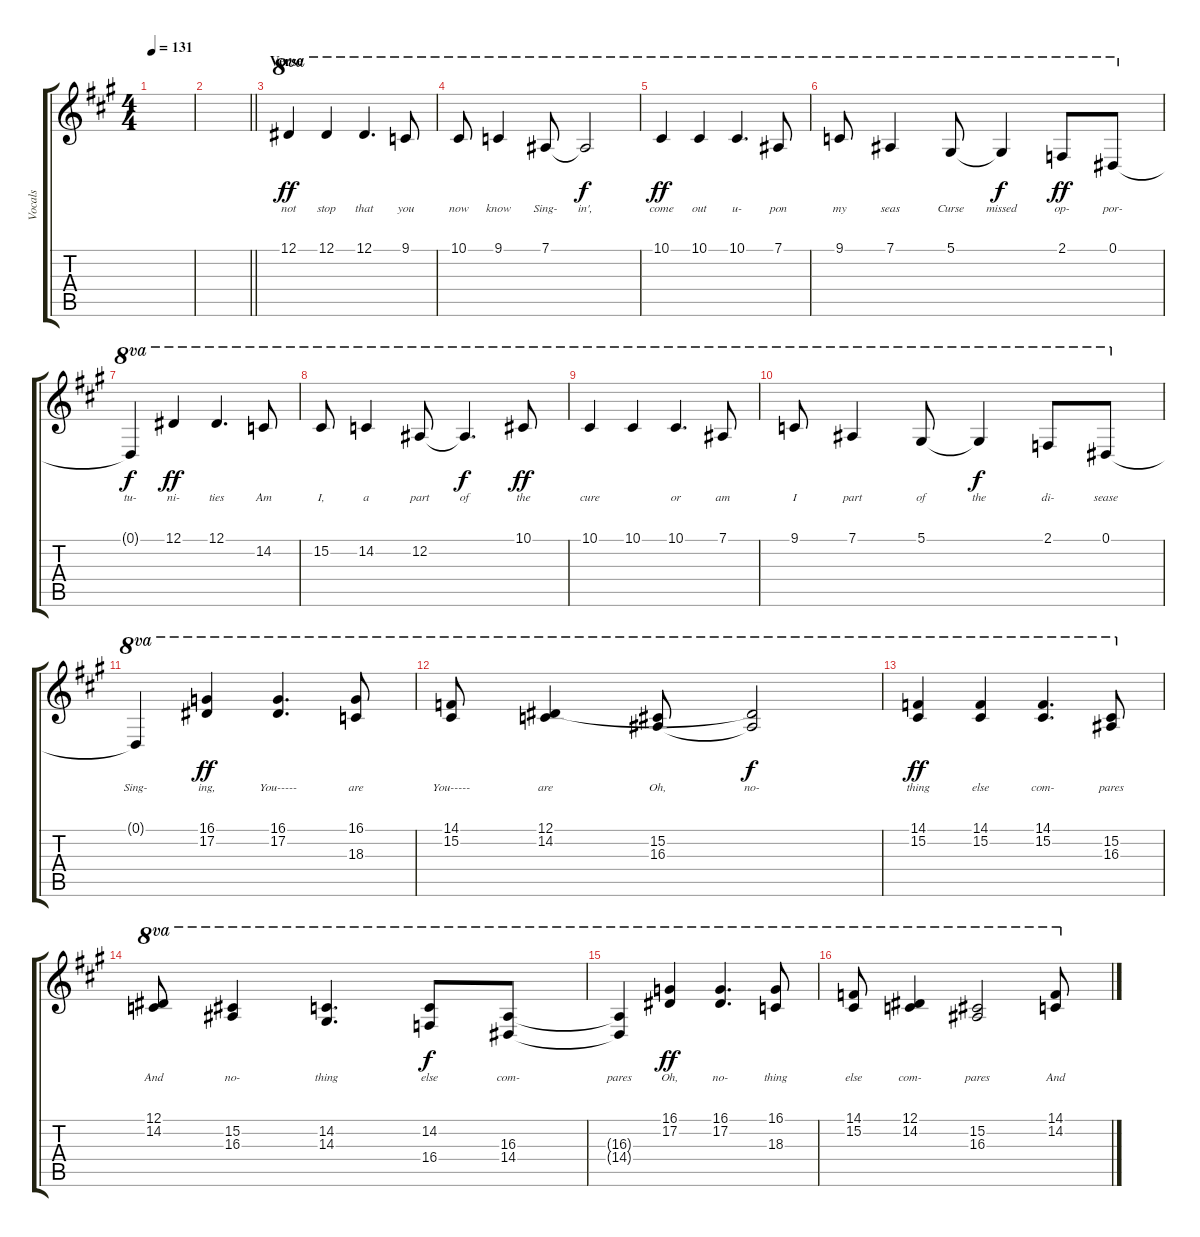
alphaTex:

\track ("Vocals" "Vocals") {instrument vibraphone}
\staff {score tabs}
\tuning (Eb4 Bb3 Gb3 Db3 Ab2 Eb2) {hide}
\ts (4 4)
\tempo 131
\clef g2
\ks a
|
\barLineRight lightlight
|
\section ("" "Verse")
12.1.4{ot 8va lyrics (0 "not") lyrics (1 "") lyrics (2 "") lyrics (3 "") lyrics (4 "") dy ff} 12.1.4{ot 8va lyrics (0 "stop") lyrics (1 "") lyrics (2 "") lyrics (3 "") lyrics (4 "")} 12.1.4{d ot 8va lyrics (0 "that") lyrics (1 "") lyrics (2 "") lyrics (3 "") lyrics (4 "")} 9.1.8{ot 8va lyrics (0 "you") lyrics (1 "") lyrics (2 "") lyrics (3 "") lyrics (4 "")} |
10.1.8{ot 8va lyrics (0 "now") lyrics (1 "") lyrics (2 "") lyrics (3 "") lyrics (4 "")} 9.1.4{ot 8va lyrics (0 "know") lyrics (1 "") lyrics (2 "") lyrics (3 "") lyrics (4 "")} 7.1.8{ot 8va lyrics (0 "Sing-") lyrics (1 "") lyrics (2 "") lyrics (3 "") lyrics (4 "")} 7.1{t}.2{ot 8va lyrics (0 "in',") lyrics (1 "") lyrics (2 "") lyrics (3 "") lyrics (4 "") dy f} |
10.1.4{ot 8va lyrics (0 "come") lyrics (1 "") lyrics (2 "") lyrics (3 "") lyrics (4 "") dy ff} 10.1.4{ot 8va lyrics (0 "out") lyrics (1 "") lyrics (2 "") lyrics (3 "") lyrics (4 "")} 10.1.4{d ot 8va lyrics (0 "u-") lyrics (1 "") lyrics (2 "") lyrics (3 "") lyrics (4 "")} 7.1.8{ot 8va lyrics (0 "pon") lyrics (1 "") lyrics (2 "") lyrics (3 "") lyrics (4 "")} |
9.1.8{ot 8va lyrics (0 "my") lyrics (1 "") lyrics (2 "") lyrics (3 "") lyrics (4 "")} 7.1.4{ot 8va lyrics (0 "seas") lyrics (1 "") lyrics (2 "") lyrics (3 "") lyrics (4 "")} 5.1.8{ot 8va lyrics (0 "Curse") lyrics (1 "") lyrics (2 "") lyrics (3 "") lyrics (4 "")} 5.1{t}.4{ot 8va lyrics (0 "missed") lyrics (1 "") lyrics (2 "") lyrics (3 "") lyrics (4 "") dy f} 2.1.8{ot 8va lyrics (0 "op-") lyrics (1 "") lyrics (2 "") lyrics (3 "") lyrics (4 "") dy ff} 0.1.8{ot 8va lyrics (0 "por-") lyrics (1 "") lyrics (2 "") lyrics (3 "") lyrics (4 "")} |
0.1{t}.4{ot 8va lyrics (0 "tu-") lyrics (1 "") lyrics (2 "") lyrics (3 "") lyrics (4 "") dy f} 12.1.4{ot 8va lyrics (0 "ni-") lyrics (1 "") lyrics (2 "") lyrics (3 "") lyrics (4 "") dy ff} 12.1.4{d ot 8va lyrics (0 "ties") lyrics (1 "") lyrics (2 "") lyrics (3 "") lyrics (4 "")} 14.2.8{ot 8va lyrics (0 "Am") lyrics (1 "") lyrics (2 "") lyrics (3 "") lyrics (4 "")} |
15.2.8{ot 8va lyrics (0 "I,") lyrics (1 "") lyrics (2 "") lyrics (3 "") lyrics (4 "")} 14.2.4{ot 8va lyrics (0 "a") lyrics (1 "") lyrics (2 "") lyrics (3 "") lyrics (4 "")} 12.2.8{ot 8va lyrics (0 "part") lyrics (1 "") lyrics (2 "") lyrics (3 "") lyrics (4 "")} 12.2{t}.4{d ot 8va lyrics (0 "of") lyrics (1 "") lyrics (2 "") lyrics (3 "") lyrics (4 "") dy f} 10.1.8{ot 8va lyrics (0 "the") lyrics (1 "") lyrics (2 "") lyrics (3 "") lyrics (4 "") dy ff} |
10.1.4{ot 8va lyrics (0 "cure") lyrics (1 "") lyrics (2 "") lyrics (3 "") lyrics (4 "")} 10.1.4{ot 8va lyrics (0 "") lyrics (1 "") lyrics (2 "") lyrics (3 "") lyrics (4 "")} 10.1.4{d ot 8va lyrics (0 "or") lyrics (1 "") lyrics (2 "") lyrics (3 "") lyrics (4 "")} 7.1.8{ot 8va lyrics (0 "am") lyrics (1 "") lyrics (2 "") lyrics (3 "") lyrics (4 "")} |
9.1.8{ot 8va lyrics (0 "I") lyrics (1 "") lyrics (2 "") lyrics (3 "") lyrics (4 "")} 7.1.4{ot 8va lyrics (0 "part") lyrics (1 "") lyrics (2 "") lyrics (3 "") lyrics (4 "")} 5.1.8{ot 8va lyrics (0 "of") lyrics (1 "") lyrics (2 "") lyrics (3 "") lyrics (4 "")} 5.1{t}.4{ot 8va lyrics (0 "the") lyrics (1 "") lyrics (2 "") lyrics (3 "") lyrics (4 "") dy f} 2.1.8{ot 8va lyrics (0 "di-") lyrics (1 "") lyrics (2 "") lyrics (3 "") lyrics (4 "")} 0.1.8{ot 8va lyrics (0 "sease") lyrics (1 "") lyrics (2 "") lyrics (3 "") lyrics (4 "")} |
0.1{t}.4{ot 8va lyrics (0 "Sing-") lyrics (1 "") lyrics (2 "") lyrics (3 "") lyrics (4 "")} (16.1 17.2).4{ot 8va lyrics (0 "ing,") lyrics (1 "") lyrics (2 "") lyrics (3 "") lyrics (4 "") dy ff} (16.1 17.2).4{d ot 8va lyrics (0 "You-----") lyrics (1 "") lyrics (2 "") lyrics (3 "") lyrics (4 "")} (16.1 18.3).8{ot 8va lyrics (0 "are") lyrics (1 "") lyrics (2 "") lyrics (3 "") lyrics (4 "")} |
(14.1 15.2).8{ot 8va lyrics (0 "You-----") lyrics (1 "") lyrics (2 "") lyrics (3 "") lyrics (4 "")} (12.1 14.2).4{ot 8va lyrics (0 "are") lyrics (1 "") lyrics (2 "") lyrics (3 "") lyrics (4 "")} (15.2 16.3).8{ot 8va lyrics (0 "Oh,") lyrics (1 "") lyrics (2 "") lyrics (3 "") lyrics (4 "")} (12.1{t} 16.3{t}).2{ot 8va lyrics (0 "no-") lyrics (1 "") lyrics (2 "") lyrics (3 "") lyrics (4 "") dy f} |
(14.1 15.2).4{ot 8va lyrics (0 "thing") lyrics (1 "") lyrics (2 "") lyrics (3 "") lyrics (4 "") dy ff} (14.1 15.2).4{ot 8va lyrics (0 "else") lyrics (1 "") lyrics (2 "") lyrics (3 "") lyrics (4 "")} (14.1 15.2).4{d ot 8va lyrics (0 "com-") lyrics (1 "") lyrics (2 "") lyrics (3 "") lyrics (4 "")} (15.2 16.3).8{ot 8va lyrics (0 "pares") lyrics (1 "") lyrics (2 "") lyrics (3 "") lyrics (4 "")} |
(12.1 14.2).8{ot 8va lyrics (0 "And") lyrics (1 "") lyrics (2 "") lyrics (3 "") lyrics (4 "")} (15.2 16.3).4{ot 8va lyrics (0 "no-") lyrics (1 "") lyrics (2 "") lyrics (3 "") lyrics (4 "")} (14.2 14.3).4{d ot 8va lyrics (0 "thing") lyrics (1 "") lyrics (2 "") lyrics (3 "") lyrics (4 "")} (14.2 16.4).8{ot 8va lyrics (0 "else") lyrics (1 "") lyrics (2 "") lyrics (3 "") lyrics (4 "") dy f} (16.3 14.4).8{ot 8va lyrics (0 "com-") lyrics (1 "") lyrics (2 "") lyrics (3 "") lyrics (4 "")} |
(16.3{t} 14.4{t}).4{ot 8va lyrics (0 "pares") lyrics (1 "") lyrics (2 "") lyrics (3 "") lyrics (4 "")} (16.1 17.2).4{ot 8va lyrics (0 "Oh,") lyrics (1 "") lyrics (2 "") lyrics (3 "") lyrics (4 "") dy ff} (16.1 17.2).4{d ot 8va lyrics (0 "no-") lyrics (1 "") lyrics (2 "") lyrics (3 "") lyrics (4 "")} (16.1 18.3).8{ot 8va lyrics (0 "thing") lyrics (1 "") lyrics (2 "") lyrics (3 "") lyrics (4 "")} |
(14.1 15.2).8{ot 8va lyrics (0 "else") lyrics (1 "") lyrics (2 "") lyrics (3 "") lyrics (4 "")} (12.1 14.2).4{ot 8va lyrics (0 "com-") lyrics (1 "") lyrics (2 "") lyrics (3 "") lyrics (4 "")} (15.2 16.3).2{ot 8va lyrics (0 "pares") lyrics (1 "") lyrics (2 "") lyrics (3 "") lyrics (4 "")} (14.1 14.2).8{ot 8va lyrics (0 "And") lyrics (1 "") lyrics (2 "") lyrics (3 "") lyrics (4 "")}
